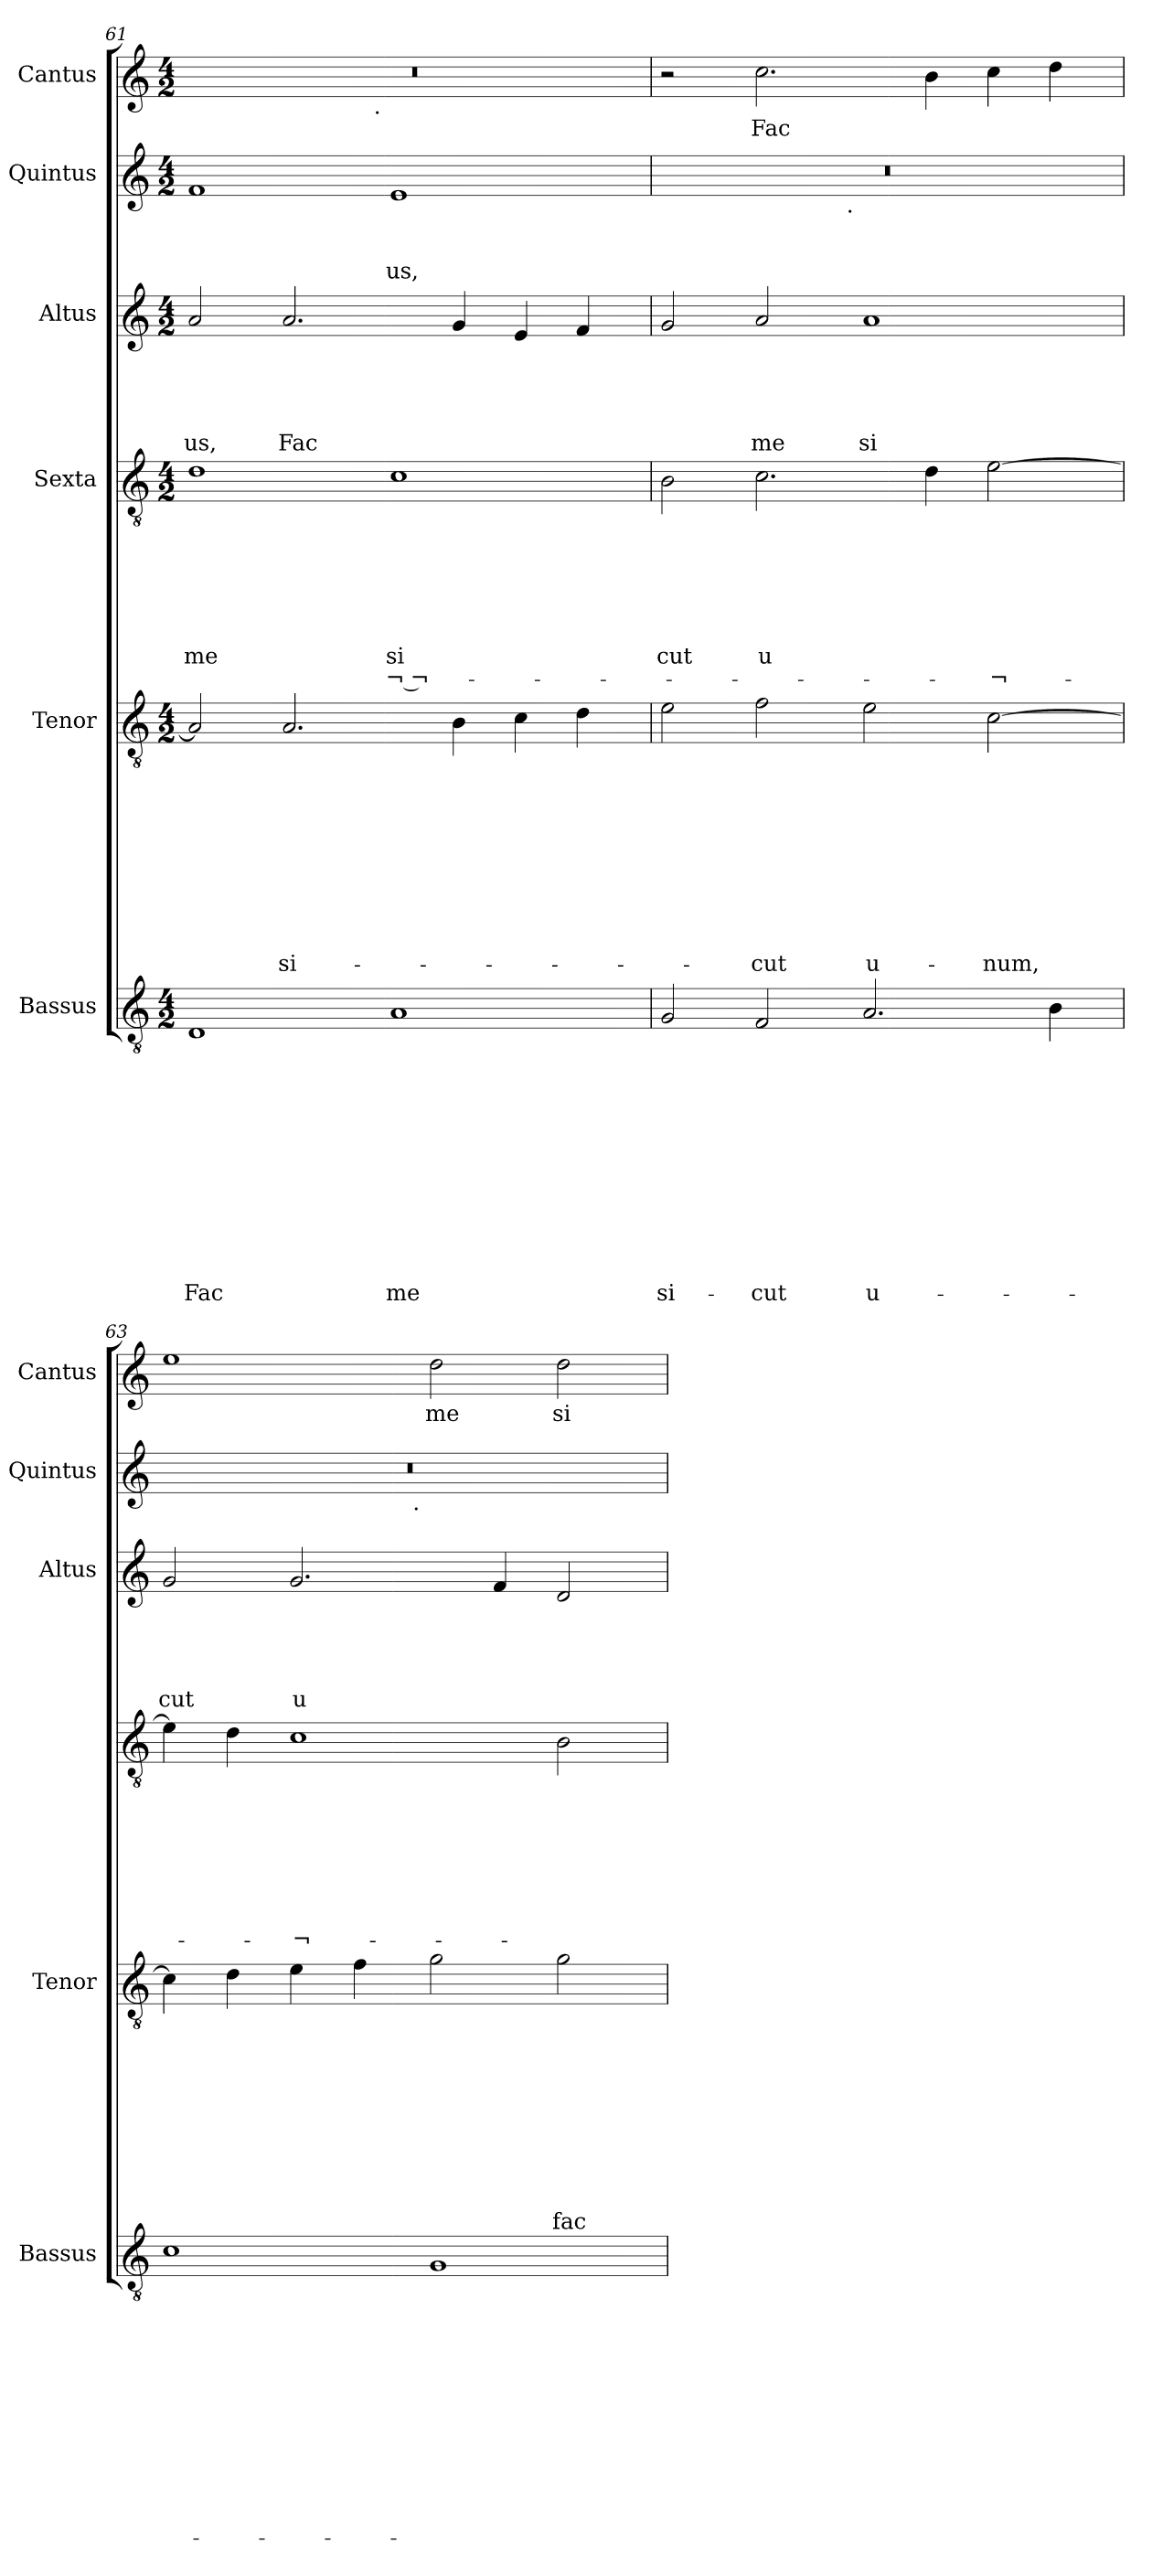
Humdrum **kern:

**kern	**text	**text	**text	**text	**text	**text	**text	**text	**text	**text	**text	**text	**kern	**text	**text	**text	**text	**text	**text	**text	**text	**text	**text	**kern	**text	**text	**text	**text	**text	**text	**text	**text	**kern	**text	**text	**text	**text	**text	**kern	**text	**text	**text	**kern	**text
*part6	*part6	*part6	*part6	*part6	*part6	*part6	*part6	*part6	*part6	*part6	*part6	*part6	*part5	*part5	*part5	*part5	*part5	*part5	*part5	*part5	*part5	*part5	*part5	*part4	*part4	*part4	*part4	*part4	*part4	*part4	*part4	*part4	*part3	*part3	*part3	*part3	*part3	*part3	*part2	*part2	*part2	*part2	*part1	*part1
*staff6	*staff6	*staff6	*staff6	*staff6	*staff6	*staff6	*staff6	*staff6	*staff6	*staff6	*staff6	*staff6	*staff5	*staff5	*staff5	*staff5	*staff5	*staff5	*staff5	*staff5	*staff5	*staff5	*staff5	*staff4	*staff4	*staff4	*staff4	*staff4	*staff4	*staff4	*staff4	*staff4	*staff3	*staff3	*staff3	*staff3	*staff3	*staff3	*staff2	*staff2	*staff2	*staff2	*staff1	*staff1
*I"Bassus	*	*	*	*	*	*	*	*	*	*	*	*	*I"Tenor	*	*	*	*	*	*	*	*	*	*	*I"Sexta	*	*	*	*	*	*	*	*	*I"Altus	*	*	*	*	*	*I"Quintus	*	*	*	*I"Cantus	*
*I'Bassus	*	*	*	*	*	*	*	*	*	*	*	*	*I'Tenor	*	*	*	*	*	*	*	*	*	*	*	*	*	*	*	*	*	*	*	*I'Altus	*	*	*	*	*	*I'Quintus	*	*	*	*I'Cantus	*
*clefGv2	*	*	*	*	*	*	*	*	*	*	*	*	*clefGv2	*	*	*	*	*	*	*	*	*	*	*clefGv2	*	*	*	*	*	*	*	*	*clefG2	*	*	*	*	*	*clefG2	*	*	*	*clefG2	*
*k[]	*	*	*	*	*	*	*	*	*	*	*	*	*k[]	*	*	*	*	*	*	*	*	*	*	*k[]	*	*	*	*	*	*	*	*	*k[]	*	*	*	*	*	*k[]	*	*	*	*k[]	*
*C:	*	*	*	*	*	*	*	*	*	*	*	*	*C:	*	*	*	*	*	*	*	*	*	*	*C:	*	*	*	*	*	*	*	*	*C:	*	*	*	*	*	*C:	*	*	*	*C:	*
*M4/2	*	*	*	*	*	*	*	*	*	*	*	*	*M4/2	*	*	*	*	*	*	*	*	*	*	*M4/2	*	*	*	*	*	*	*	*	*M4/2	*	*	*	*	*	*M4/2	*	*	*	*M4/2	*
=61	=61	=61	=61	=61	=61	=61	=61	=61	=61	=61	=61	=61	=61	=61	=61	=61	=61	=61	=61	=61	=61	=61	=61	=61	=61	=61	=61	=61	=61	=61	=61	=61	=61	=61	=61	=61	=61	=61	=61	=61	=61	=61	=61	=61
!	!	!	!	!	!	!	!	!	!	!	!	!LO:LY:b	!	!	!	!	!	!	!	!	!	!	!	!	!	!	!	!	!	!	!LO:LY:b	!	!	!	!	!	!	!LO:LY:b	!	!	!	!	!	!
*	*	*	*	*	*	*	*	*	*	*	*	*	*	*	*	*	*	*	*	*	*	*	*	*	*	*	*	*	*	*	*	*	*	*	*	*	*	*	*	*	*	*	*^	*
1D	.	.	.	.	.	.	.	.	.	.	.	Fac	2A/]	.	.	.	.	.	.	.	.	.	.	1d	.	.	.	.	.	.	me	.	2a/	.	.	.	.	us,	1f	.	.	.	0r	2ryy	.
!	!	!	!	!	!	!	!	!	!	!	!	!	!	!	!	!	!	!	!	!	!	!	!LO:LY:b	!	!	!	!	!	!	!	!	!	!	!	!	!	!	!LO:LY:b	!	!	!	!	!	!	!
.	.	.	.	.	.	.	.	.	.	.	.	.	2.A/	.	.	.	.	.	.	.	.	.	si-	.	.	.	.	.	.	.	.	.	2.a/	.	.	.	.	Fac	.	.	.	.	.	4...ryy	.
!	!	!	!	!	!	!	!	!	!	!	!	!	!	!	!	!	!	!	!	!	!	!	!	!	!	!	!	!	!	!	!	!	!	!	!	!	!	!	!	!	!	!	!	!LO:TX:b:t=.	!
.	.	.	.	.	.	.	.	.	.	.	.	.	.	.	.	.	.	.	.	.	.	.	.	.	.	.	.	.	.	.	.	.	.	.	.	.	.	.	.	.	.	.	.	1ryy	.
!	!	!	!	!	!	!	!	!	!	!	!	!LO:LY:b	!	!	!	!	!	!	!	!	!	!	!	!	!	!	!	!	!	!	!LO:LY:b	!LO:LY:b	!	!	!	!	!	!	!	!	!	!LO:LY:b	!	!	!
1A	.	.	.	.	.	.	.	.	.	.	.	me	.	.	.	.	.	.	.	.	.	.	.	1c	.	.	.	.	.	.	si	-¬ ¬-	.	.	.	.	.	.	1e	.	.	-us,	.	.	.
.	.	.	.	.	.	.	.	.	.	.	.	.	4B\	.	.	.	.	.	.	.	.	.	.	.	.	.	.	.	.	.	.	.	4g/	.	.	.	.	.	.	.	.	.	.	.	.
.	.	.	.	.	.	.	.	.	.	.	.	.	4c\	.	.	.	.	.	.	.	.	.	.	.	.	.	.	.	.	.	.	.	4e/	.	.	.	.	.	.	.	.	.	.	.	.
.	.	.	.	.	.	.	.	.	.	.	.	.	4d\	.	.	.	.	.	.	.	.	.	.	.	.	.	.	.	.	.	.	.	4f/	.	.	.	.	.	.	.	.	.	.	.	.
.	.	.	.	.	.	.	.	.	.	.	.	.	.	.	.	.	.	.	.	.	.	.	.	.	.	.	.	.	.	.	.	.	.	.	.	.	.	.	.	.	.	.	.	32ryy	.
=62	=62	=62	=62	=62	=62	=62	=62	=62	=62	=62	=62	=62	=62	=62	=62	=62	=62	=62	=62	=62	=62	=62	=62	=62	=62	=62	=62	=62	=62	=62	=62	=62	=62	=62	=62	=62	=62	=62	=62	=62	=62	=62	=62	=62	=62
!	!	!	!	!	!	!	!	!	!	!	!	!LO:LY:b	!	!	!	!	!	!	!	!	!	!	!	!	!	!	!	!	!	!	!LO:LY:b	!	!	!	!	!	!	!	!	!	!	!	!	!	!
*	*	*	*	*	*	*	*	*	*	*	*	*	*	*	*	*	*	*	*	*	*	*	*	*	*	*	*	*	*	*	*	*	*	*	*	*	*	*	*^	*	*	*	*v	*v	*
2G/	.	.	.	.	.	.	.	.	.	.	.	si-	2e\	.	.	.	.	.	.	.	.	.	.	2B\	.	.	.	.	.	.	cut	.	2g/	.	.	.	.	.	0r	2ryy	.	.	.	2r	.
!	!	!	!	!	!	!	!	!	!	!	!	!LO:LY:b	!	!	!	!	!	!	!	!	!	!	!LO:LY:b	!	!	!	!	!	!	!	!LO:LY:b	!	!	!	!	!	!	!LO:LY:b	!	!	!	!	!	!	!LO:LY:b
2F/	.	.	.	.	.	.	.	.	.	.	.	-cut	2f\	.	.	.	.	.	.	.	.	.	-cut	2.c\	.	.	.	.	.	.	u	.	2a/	.	.	.	.	me	.	4...ryy	.	.	.	2.cc\	Fac
!	!	!	!	!	!	!	!	!	!	!	!	!	!	!	!	!	!	!	!	!	!	!	!	!	!	!	!	!	!	!	!	!	!	!	!	!	!	!	!	!LO:TX:b:t=.	!	!	!	!	!
.	.	.	.	.	.	.	.	.	.	.	.	.	.	.	.	.	.	.	.	.	.	.	.	.	.	.	.	.	.	.	.	.	.	.	.	.	.	.	.	1ryy	.	.	.	.	.
!	!	!	!	!	!	!	!	!	!	!	!	!LO:LY:b	!	!	!	!	!	!	!	!	!	!	!LO:LY:b	!	!	!	!	!	!	!	!	!	!	!	!	!	!	!LO:LY:b	!	!	!	!	!	!	!
2.A/	.	.	.	.	.	.	.	.	.	.	.	u-	2e\	.	.	.	.	.	.	.	.	.	u-	.	.	.	.	.	.	.	.	.	1a	.	.	.	.	si	.	.	.	.	.	.	.
.	.	.	.	.	.	.	.	.	.	.	.	.	.	.	.	.	.	.	.	.	.	.	.	4d\	.	.	.	.	.	.	.	.	.	.	.	.	.	.	.	.	.	.	.	4b\	.
!	!	!	!	!	!	!	!	!	!	!	!	!	!	!	!	!	!	!	!	!	!	!	!LO:LY:b	!	!	!	!	!	!	!	!	!LO:LY:b	!	!	!	!	!	!	!	!	!	!	!	!	!
.	.	.	.	.	.	.	.	.	.	.	.	.	[>2c\	.	.	.	.	.	.	.	.	.	-num,	[>2e\	.	.	.	.	.	.	.	-¬-	.	.	.	.	.	.	.	.	.	.	.	4cc\	.
4B\	.	.	.	.	.	.	.	.	.	.	.	.	.	.	.	.	.	.	.	.	.	.	.	.	.	.	.	.	.	.	.	.	.	.	.	.	.	.	.	.	.	.	.	4dd\	.
.	.	.	.	.	.	.	.	.	.	.	.	.	.	.	.	.	.	.	.	.	.	.	.	.	.	.	.	.	.	.	.	.	.	.	.	.	.	.	.	32ryy	.	.	.	.	.
=63	=63	=63	=63	=63	=63	=63	=63	=63	=63	=63	=63	=63	=63	=63	=63	=63	=63	=63	=63	=63	=63	=63	=63	=63	=63	=63	=63	=63	=63	=63	=63	=63	=63	=63	=63	=63	=63	=63	=63	=63	=63	=63	=63	=63	=63
!	!	!	!	!	!	!	!	!	!	!	!	!	!	!	!	!	!	!	!	!	!	!	!	!	!	!	!	!	!	!	!	!	!	!	!	!	!	!LO:LY:b	!	!	!	!	!	!	!
1c	.	.	.	.	.	.	.	.	.	.	.	.	4c\]	.	.	.	.	.	.	.	.	.	.	4e\]	.	.	.	.	.	.	.	.	2g/	.	.	.	.	cut	0r	2ryy	.	.	.	1ee	.
.	.	.	.	.	.	.	.	.	.	.	.	.	4d\	.	.	.	.	.	.	.	.	.	.	4d\	.	.	.	.	.	.	.	.	.	.	.	.	.	.	.	.	.	.	.	.	.
!	!	!	!	!	!	!	!	!	!	!	!	!	!	!	!	!	!	!	!	!	!	!	!	!	!	!	!	!	!	!	!	!LO:LY:b:rj	!	!	!	!	!	!LO:LY:b	!	!	!	!	!	!	!
.	.	.	.	.	.	.	.	.	.	.	.	.	4e\	.	.	.	.	.	.	.	.	.	.	1c	.	.	.	.	.	.	.	-¬-	2.g/	.	.	.	.	u	.	4...ryy	.	.	.	.	.
.	.	.	.	.	.	.	.	.	.	.	.	.	4f\	.	.	.	.	.	.	.	.	.	.	.	.	.	.	.	.	.	.	.	.	.	.	.	.	.	.	.	.	.	.	.	.
!	!	!	!	!	!	!	!	!	!	!	!	!	!	!	!	!	!	!	!	!	!	!	!	!	!	!	!	!	!	!	!	!	!	!	!	!	!	!	!	!LO:TX:b:t=.	!	!	!	!	!
.	.	.	.	.	.	.	.	.	.	.	.	.	.	.	.	.	.	.	.	.	.	.	.	.	.	.	.	.	.	.	.	.	.	.	.	.	.	.	.	1ryy	.	.	.	.	.
!	!	!	!	!	!	!	!	!	!	!	!	!	!	!	!	!	!	!	!	!	!	!	!	!	!	!	!	!	!	!	!	!	!	!	!	!	!	!	!	!	!	!	!	!	!LO:LY:b
1G	.	.	.	.	.	.	.	.	.	.	.	.	2g\	.	.	.	.	.	.	.	.	.	.	.	.	.	.	.	.	.	.	.	.	.	.	.	.	.	.	.	.	.	.	2dd\	me
.	.	.	.	.	.	.	.	.	.	.	.	.	.	.	.	.	.	.	.	.	.	.	.	.	.	.	.	.	.	.	.	.	4f/	.	.	.	.	.	.	.	.	.	.	.	.
!	!	!	!	!	!	!	!	!	!	!	!	!	!	!	!	!	!	!	!	!	!	!	!LO:LY:b	!	!	!	!	!	!	!	!	!	!	!	!	!	!	!	!	!	!	!	!	!	!LO:LY:b
.	.	.	.	.	.	.	.	.	.	.	.	.	2g\	.	.	.	.	.	.	.	.	.	fac	2B\	.	.	.	.	.	.	.	.	2d/	.	.	.	.	.	.	.	.	.	.	2dd\	si
.	.	.	.	.	.	.	.	.	.	.	.	.	.	.	.	.	.	.	.	.	.	.	.	.	.	.	.	.	.	.	.	.	.	.	.	.	.	.	.	32ryy	.	.	.	.	.
*	*	*	*	*	*	*	*	*	*	*	*	*	*	*	*	*	*	*	*	*	*	*	*	*	*	*	*	*	*	*	*	*	*	*	*	*	*	*	*v	*v	*	*	*	*	*
=	=	=	=	=	=	=	=	=	=	=	=	=	=	=	=	=	=	=	=	=	=	=	=	=	=	=	=	=	=	=	=	=	=	=	=	=	=	=	=	=	=	=	=	=
*-	*-	*-	*-	*-	*-	*-	*-	*-	*-	*-	*-	*-	*-	*-	*-	*-	*-	*-	*-	*-	*-	*-	*-	*-	*-	*-	*-	*-	*-	*-	*-	*-	*-	*-	*-	*-	*-	*-	*-	*-	*-	*-	*-	*-
